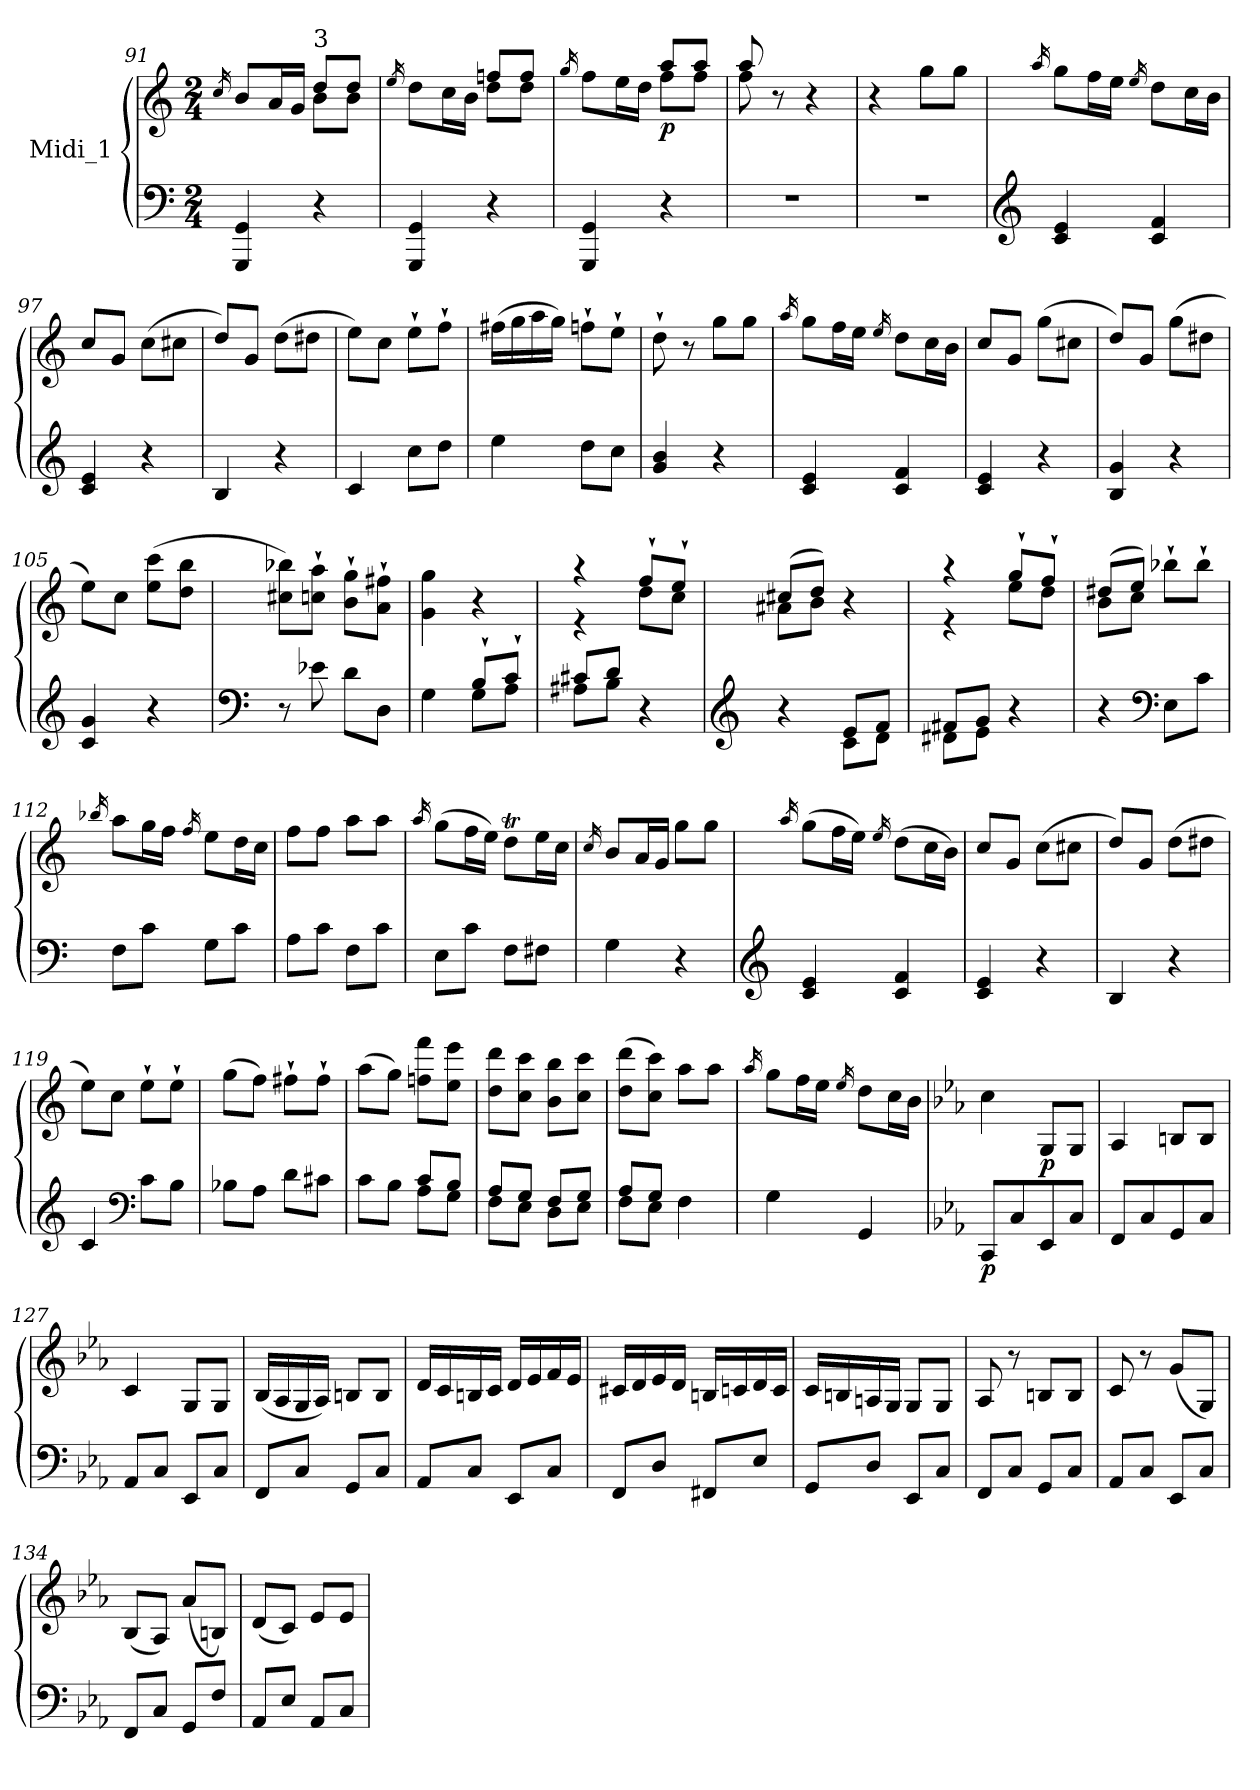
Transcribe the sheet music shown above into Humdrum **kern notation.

**kern	**kern	**dynam
*part1	*part1	*part1
*staff2	*staff1	*staff1/2
*I"Midi_1	*	*
*clefF4	*clefG2	*
*k[]	*k[]	*
*M2/4	*M2/4	*
=91	=91	=91
.	16qcc/	.
*	*^	*
4GGG/ 4GG/	8b/L	4ryy	.
.	16a/L	.	.
.	16g/JJ	.	.
!	!LO:TX:a:t=3	!	!
4r	8dd/L	8b\L	.
.	8dd/J	8b\J	.
=92	=92	=92	=92
.	16qee/	.	.
4GGG/ 4GG/	8dd\L	4ryy	.
.	16cc\L	.	.
.	16b\JJ	.	.
4r	8ffni/L	8dd\L	.
.	8ff/J	8dd\J	.
=93	=93	=93	=93
.	16qgg/	.	.
4GGG/ 4GG/	8ff\L	4ryy	.
.	16ee\L	.	.
.	16dd\JJ	.	.
!	!	!	!LO:DY:b
4r	8aa/L	8ff\L	p
.	8aa/J	8ff\J	.
=94	=94	=94	=94
2r	8aa/	8ff\	.
.	8r	8ryy	.
.	4r	4ryy	.
*	*v	*v	*
=95	=95	=95
2r	4r	.
.	8gg\L	.
.	8gg\J	.
=96	=96	=96
*clefG2	*	*
.	16qaa/	.
4c/ 4e/	8gg\L	.
.	16ff\L	.
.	16ee\JJ	.
.	16qee/	.
4c/ 4f/	8dd\L	.
.	16cc\L	.
.	16b\JJ	.
=97	=97	=97
4c/ 4e/	8cc/L	.
.	8g/J	.
4r	(>8cc\L	.
.	8cc#X\J	.
=98	=98	=98
4B/	8dd/L)	.
.	8g/J	.
4r	(8dd\L	.
.	8dd#X\J	.
=99	=99	=99
4c/	8ee\L)	.
.	8cc\J	.
8cc\L	8ee`\L	.
8dd\J	8ff`\J	.
=100	=100	=100
4ee\	(16ff#X\LL	.
.	16gg\	.
.	16aa\	.
.	16gg\JJ)	.
8dd\L	8ffn`\L	.
8cc\J	8ee`\J	.
=101	=101	=101
4g/ 4b/	8dd`\	.
.	8r	.
4r	8gg\L	.
.	8gg\J	.
=102	=102	=102
.	16qaa/	.
4c/ 4e/	8gg\L	.
.	16ff\L	.
.	16ee\JJ	.
.	16qee/	.
4c/ 4f/	8dd\L	.
.	16cc\L	.
.	16b\JJ	.
=103	=103	=103
4c/ 4e/	8cc/L	.
.	8g/J	.
4r	(>8gg\L	.
.	8cc#X\J	.
=104	=104	=104
4B/ 4g/	8dd/L)	.
.	8g/J	.
4r	(>8gg\L	.
.	8dd#X\J	.
=105	=105	=105
4c/ 4g/	8ee\L)	.
.	8cc\J	.
4r	(8ee\ 8ccc\L	.
.	8dd\ 8bb\J	.
=106	=106	=106
*clefF4	*	*
8r	8cc#X\ 8bb-X\L)	.
8e-X\	8ccn\` 8aa\`J	.
8d\L	8b\` 8gg\`L	.
8D\J	8a\` 8ff#X\`J	.
=107	=107	=107
*^	*	*
4G\	4ryy	4g\ 4gg\	.
8B`/L	8G\L	4r	.
8c`/J	8A\J	.	.
=108	=108	=108	=108
*	*	*^	*
8c#X/L	8A#X\L	4r	4r	.
8d/J	8B\J	.	.	.
4r	4rFyy	8ff`>/L	8dd\L	.
.	.	8ee`>/J	8cc\J	.
!!LO:LB:g=z	!!
=109	=109	=109	=109	=109
*clefG2	*	*	*	*
4r	4ryy	(8cc#X/L	8a#X\L	.
.	.	8dd/J)	8b\J	.
8e/L	8c\L	4r	4ryy	.
8f/J	8d\J	.	.	.
=110	=110	=110	=110	=110
8f#X/L	8d#X\L	4r	4r	.
8g/J	8e\J	.	.	.
4r	4ryy	8gg`>/L	8ee\L	.
.	.	8ff`>/J	8dd\J	.
*v	*v	*	*	*
=111	=111	=111	=111
4r	(8dd#X/L	8b\L	.
.	8ee/J)	8cc\J	.
*clefF4	*	*	*
8E\L	8bb-X`\L	4ryy	.
8c\J	8bb-`\J	.	.
*	*v	*v	*
=112	=112	=112
.	16qbb-X/	.
8F\L	8aa\L	.
8c\J	16gg\L	.
.	16ff\JJ	.
.	16qff/	.
8G\L	8ee\L	.
8c\J	16dd\L	.
.	16cc\JJ	.
=113	=113	=113
8A\L	8ff\L	.
8c\J	8ff\J	.
8F\L	8aa\L	.
8c\J	8aa\J	.
=114	=114	=114
.	16qaa/	.
8E\L	(>8gg\L	.
8c\J	16ff\L	.
.	16ee\JJ)	.
8F\L	8ddT\L	.
8F#X\J	16ee\L	.
.	16cc\JJ	.
=115	=115	=115
.	16qcc/	.
4G\	8b/L	.
.	16a/L	.
.	16g/JJ	.
4r	8gg\L	.
.	8gg\J	.
!!LO:LB:g=z
=116	=116	=116
*clefG2	*	*
.	16qaa/	.
4c/ 4e/	(>8gg\L	.
.	16ff\L	.
.	16ee\JJ)	.
.	16qee/	.
4c/ 4f/	(>8dd\L	.
.	16cc\L	.
.	16b\JJ)	.
=117	=117	=117
4c/ 4e/	8cc/L	.
.	8g/J	.
4r	(>8cc\L	.
.	8cc#X\J	.
=118	=118	=118
4B/	8dd/L)	.
.	8g/J	.
4r	(>8dd\L	.
.	8dd#X\J	.
=119	=119	=119
4c/	8ee\L)	.
.	8cc\J	.
*clefF4	*	*
8c\L	8ee`\L	.
8B\J	8ee`\J	.
=120	=120	=120
*^	*	*
8B-X\L	2ryy	(>8gg\L	.
8A\J	.	8ff\J)	.
8d\L	.	8ff#X`\L	.
8c#X\J	.	8ff#`\J	.
=121	=121	=121	=121
8c\L	4ryy	(8aa\L	.
8B\J	.	8gg\J)	.
8c/L	8A\L	8ffni\ 8fff\L	.
8B/J	8G\J	8ee\ 8eee\J	.
=122	=122	=122	=122
8A/L	8F\L	8dd\ 8ddd\L	.
8G/J	8E\J	8cc\ 8ccc\J	.
8F/L	8D\L	8b\ 8bb\L	.
8G/J	8E\J	8cc\ 8ccc\J	.
!!LO:LB:g=z
=123	=123	=123	=123
8A/L	8F\L	(>8dd\ 8ddd\L	.
8G/J	8E\J	8cc\ 8ccc\J)	.
4F\	4ryy	8aa\L	.
.	.	8aa\J	.
*v	*v	*	*
=124	=124	=124
.	16qaa/	.
4G\	8gg\L	.
.	16ff\L	.
.	16ee\JJ	.
.	16qee/	.
4GG/	8dd\L	.
.	16cc\L	.
.	16b\JJ	.
=125	=125	=125
*k[b-e-a-]	*k[b-e-a-]	*
*E-:	*E-:	*
!	!	!LO:DY:b=2
8CC/L	4cc\	p
8C/	.	.
!	!	!LO:DY:b
8EE-/	8G/L	p
8C/J	8G/J	.
=126	=126	=126
8FF/L	4A-/	.
8C/	.	.
8GG/	8Bn/L	.
8C/J	8B/J	.
=127	=127	=127
8AA-/L	4c/	.
8C/J	.	.
8EE-/L	8G/L	.
8C/J	8G/J	.
=128	=128	=128
8FF/L	(16B-i/LL	.
.	16A-/	.
8C/J	16G/	.
.	16A-/JJ)	.
8GG/L	8Bn/L	.
8C/J	8B/J	.
=129	=129	=129
8AA-/L	16d/LL	.
.	16c/	.
8C/J	16Bn/	.
.	16c/JJ	.
8EE-/L	16d/LL	.
.	16e-/	.
8C/J	16f/	.
.	16e-/JJ	.
=130	=130	=130
8FF/L	16c#X/LL	.
.	16d/	.
8D/J	16e-/	.
.	16d/JJ	.
8FF#X/L	16Bn/LL	.
.	16cn/	.
8E-/J	16d/	.
.	16c/JJ	.
=131	=131	=131
8GG/L	16c/LL	.
.	16Bn/	.
8D/J	16An/	.
.	16G/JJ	.
8EE-/L	8G/L	.
8C/J	8G/J	.
=132	=132	=132
8FF/L	8A-i/	.
8C/J	8r	.
8GG/L	8Bn/L	.
8C/J	8B/J	.
=133	=133	=133
8AA-/L	8c/	.
8C/J	8r	.
8EE-/L	(8g/L	.
8C/J	8G/J)	.
=134	=134	=134
8FF/L	(8B-/L	.
8C/J	8A-/J)	.
8GG/L	(8a-/L	.
8F/J	8Bn/J)	.
=135	=135	=135
8AA-/L	(8d/L	.
8E-/J	8c/J)	.
8AA-/L	8e-/L	.
8C/J	8e-/J	.
=	=	=
*-	*-	*-
